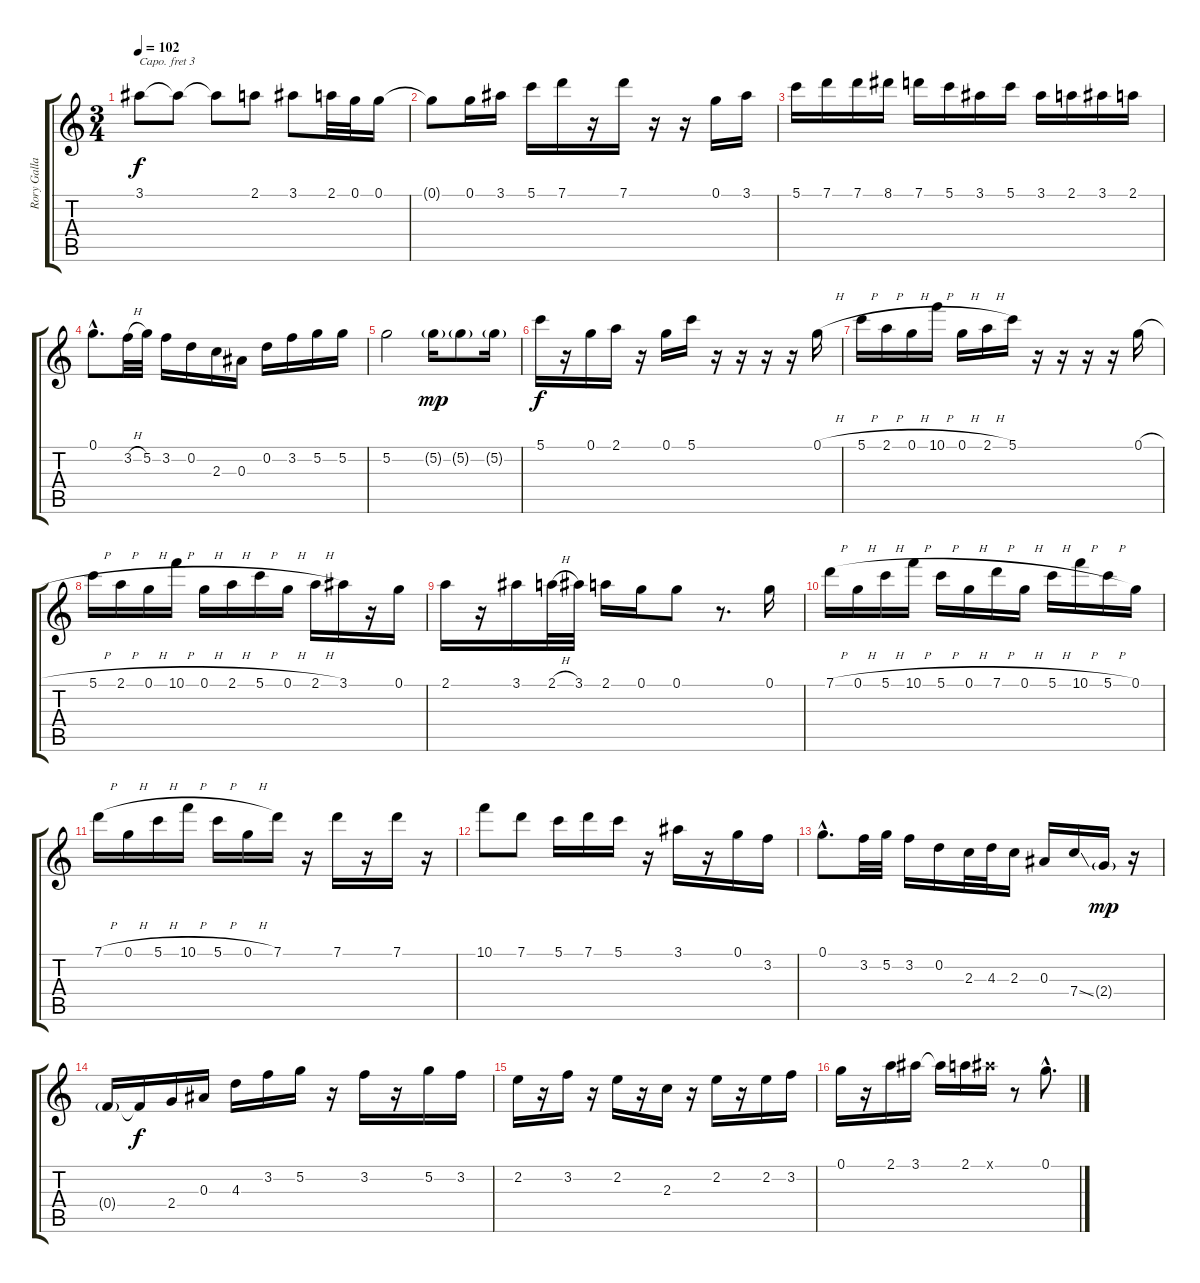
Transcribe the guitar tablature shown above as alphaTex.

\track ("Rory Gallagher" "Rory Galla") {instrument acousticguitarsteel}
\staff {score tabs}
\capo 3
\tuning (E4 B3 G3 D3 A2 E2) {hide}
\ts (3 4)
\tempo 102
\clef g2
\ks c
3.1.8{dy f} 3.1{t}.8 3.1{t}.8 2.1.8 3.1.8 2.1.32 0.1.32 0.1.16 |
0.1{t}.8 0.1.16 3.1.16 5.1.16 7.1.16 r.16 7.1.16 r.16 r.16 0.1.16 3.1.16 |
5.1.16 7.1.16 7.1.16 8.1.16 7.1.16 5.1.16 3.1.16 5.1.16 3.1.16 2.1.16 3.1.16 2.1.16 |
0.1{hac}.8{d} 3.2{h}.32 5.2.32 3.2.16 0.2.16 2.3.16 0.3.16 0.2.16 3.2.16 5.2.16 5.2.16 |
5.2.2 5.2{g}.16{dy mp} 5.2{g}.8 5.2{g}.16 |
5.1.16{dy f} r.16 0.1.16 2.1.16 r.16 0.1.16 5.1.16 r.16 r.16 r.16 r.16 0.1{h}.16 |
5.1{h}.16 2.1{h}.16 0.1{h}.16 10.1{h}.16 0.1{h}.16 2.1{h}.16 5.1.16 r.16 r.16 r.16 r.16 0.1{h}.16 |
5.1{h}.16 2.1{h}.16 0.1{h}.16 10.1{h}.16 0.1{h}.16 2.1{h}.16 5.1{h}.16 0.1{h}.16 2.1{h}.16 3.1.16 r.16 0.1.16 |
2.1.16 r.16 3.1.16 2.1{h}.32 3.1.32 2.1.16 0.1.16 0.1.8 r.8{d} 0.1.16 |
7.1{h}.16 0.1{h}.16 5.1{h}.16 10.1{h}.16 5.1{h}.16 0.1{h}.16 7.1{h}.16 0.1{h}.16 5.1{h}.16 10.1{h}.16 5.1{h}.16 0.1.16 |
7.1{h}.16 0.1{h}.16 5.1{h}.16 10.1{h}.16 5.1{h}.16 0.1{h}.16 7.1.16 r.16 7.1.16 r.16 7.1.16 r.16 |
10.1.8 7.1.8 5.1.16 7.1.16 5.1.16 r.16 3.1.16 r.16 0.1.16 3.2.16 |
0.1{hac}.8{d} 3.2.32 5.2.32 3.2.16 0.2.16 2.3.32 4.3.32 2.3.16 0.3.16 7.4{ss}.16 2.4{g}.16{dy mp} r.16 |
0.4{g}.16 0.4{t}.16{dy f} 2.4.16 0.3.16 4.3.16 3.2.16 5.2.16 r.16 3.2.16 r.16 5.2.16 3.2.16 |
2.2.16 r.16 3.2.16 r.16 2.2.16 r.16 2.3.16 r.16 2.2.16 r.16 2.2.16 3.2.16 |
0.1.16 r.16 2.1.16 3.1.16 3.1{t}.16 2.1.16 3.1{x}.16 r.8 0.1{hac}.8{d}
